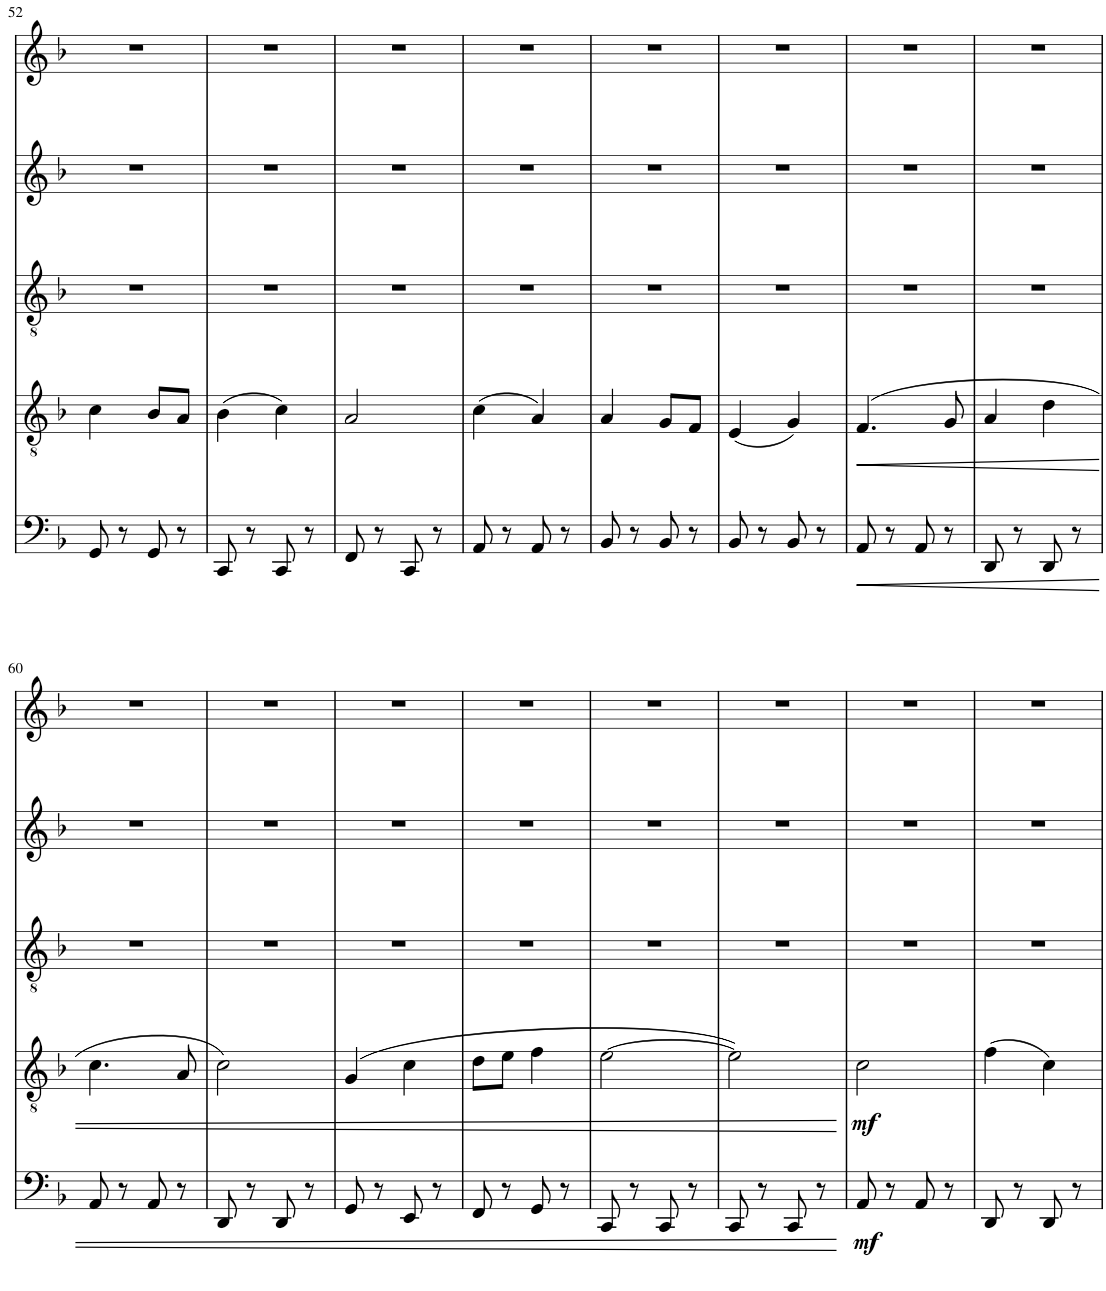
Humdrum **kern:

**kern	**dynam	**kern	**dynam	**kern	**kern	**kern
*part5	*part5	*part4	*part4	*part3	*part2	*part1
*staff5	*staff5	*staff4	*staff4	*staff3	*staff2	*staff1
*I"Bass	*	*I"Acc 3	*	*I"Acc 2	*I"Obbligato	*I"Acc 1
*	*	*I'Acc	*	*I'Acc	*	*I'Acc
!!LO:PB:g=z
*clefF4	*	*clefGv2	*	*clefGv2	*clefG2	*clefG2
*Trd7c12	*	*	*	*	*	*
*k[b-]	*	*k[b-]	*	*k[b-]	*k[b-]	*k[b-]
*M2/4	*	*M2/4	*	*M2/4	*M2/4	*M2/4
=52	=52	=52	=52	=52	=52	=52
8GG/	.	4c\	.	2r	2r	2r
8r	.	.	.	.	.	.
8GG/	.	8B-/L	.	.	.	.
8r	.	8A/J	.	.	.	.
=53	=53	=53	=53	=53	=53	=53
8CC/	.	(4B-\	.	2r	2r	2r
8r	.	.	.	.	.	.
8CC/	.	4c\)	.	.	.	.
8r	.	.	.	.	.	.
=54	=54	=54	=54	=54	=54	=54
8FF/	.	2A/	.	2r	2r	2r
8r	.	.	.	.	.	.
8CC/	.	.	.	.	.	.
8r	.	.	.	.	.	.
=55	=55	=55	=55	=55	=55	=55
8AA/	.	(4c\	.	2r	2r	2r
8r	.	.	.	.	.	.
8AA/	.	4A/)	.	.	.	.
8r	.	.	.	.	.	.
=56	=56	=56	=56	=56	=56	=56
8BB-/	.	4A/	.	2r	2r	2r
8r	.	.	.	.	.	.
8BB-/	.	8G/L	.	.	.	.
8r	.	8F/J	.	.	.	.
=57	=57	=57	=57	=57	=57	=57
8BB-/	.	(4E/	.	2r	2r	2r
8r	.	.	.	.	.	.
8BB-/	.	4G/)	.	.	.	.
8r	.	.	.	.	.	.
=58	=58	=58	=58	=58	=58	=58
!	!LO:HP:b	!	!LO:HP:b	!	!	!
8AA/	<	(4.F/	<	2r	2r	2r
8r	.	.	.	.	.	.
8AA/	.	.	.	.	.	.
8r	.	8G/	.	.	.	.
=59	=59	=59	=59	=59	=59	=59
8DD/	.	4A/	.	2r	2r	2r
8r	.	.	.	.	.	.
8DD/	.	4d\	.	.	.	.
8r	.	.	.	.	.	.
!!LO:LB:g=z
=60	=60	=60	=60	=60	=60	=60
8AA/	.	4.c\	.	2r	2r	2r
8r	.	.	.	.	.	.
8AA/	.	.	.	.	.	.
8r	.	8A/	.	.	.	.
=61	=61	=61	=61	=61	=61	=61
8DD/	.	2c\)	.	2r	2r	2r
8r	.	.	.	.	.	.
8DD/	.	.	.	.	.	.
8r	.	.	.	.	.	.
=62	=62	=62	=62	=62	=62	=62
8GG/	.	(4G/	.	2r	2r	2r
8r	.	.	.	.	.	.
8EE/	.	4c\	.	.	.	.
8r	.	.	.	.	.	.
=63	=63	=63	=63	=63	=63	=63
8FF/	.	8d\L	.	2r	2r	2r
8r	.	8e\J	.	.	.	.
8GG/	.	4f\	.	.	.	.
8r	.	.	.	.	.	.
=64	=64	=64	=64	=64	=64	=64
8CC/	.	[2e\	.	2r	2r	2r
8r	.	.	.	.	.	.
8CC/	.	.	.	.	.	.
8r	.	.	.	.	.	.
=65	=65	=65	=65	=65	=65	=65
8CC/	.	2e\])	.	2r	2r	2r
8r	.	.	.	.	.	.
8CC/	.	.	.	.	.	.
8r	.	.	.	.	.	.
.	[	.	[	.	.	.
=66	=66	=66	=66	=66	=66	=66
!	!LO:DY:b	!	!LO:DY:b	!	!	!
8AA/	mf	2c\	mf	2r	2r	2r
8r	.	.	.	.	.	.
8AA/	.	.	.	.	.	.
8r	.	.	.	.	.	.
=67	=67	=67	=67	=67	=67	=67
8DD/	.	(4f\	.	2r	2r	2r
8r	.	.	.	.	.	.
8DD/	.	4c\)	.	.	.	.
8r	.	.	.	.	.	.
=	=	=	=	=	=	=
*-	*-	*-	*-	*-	*-	*-
